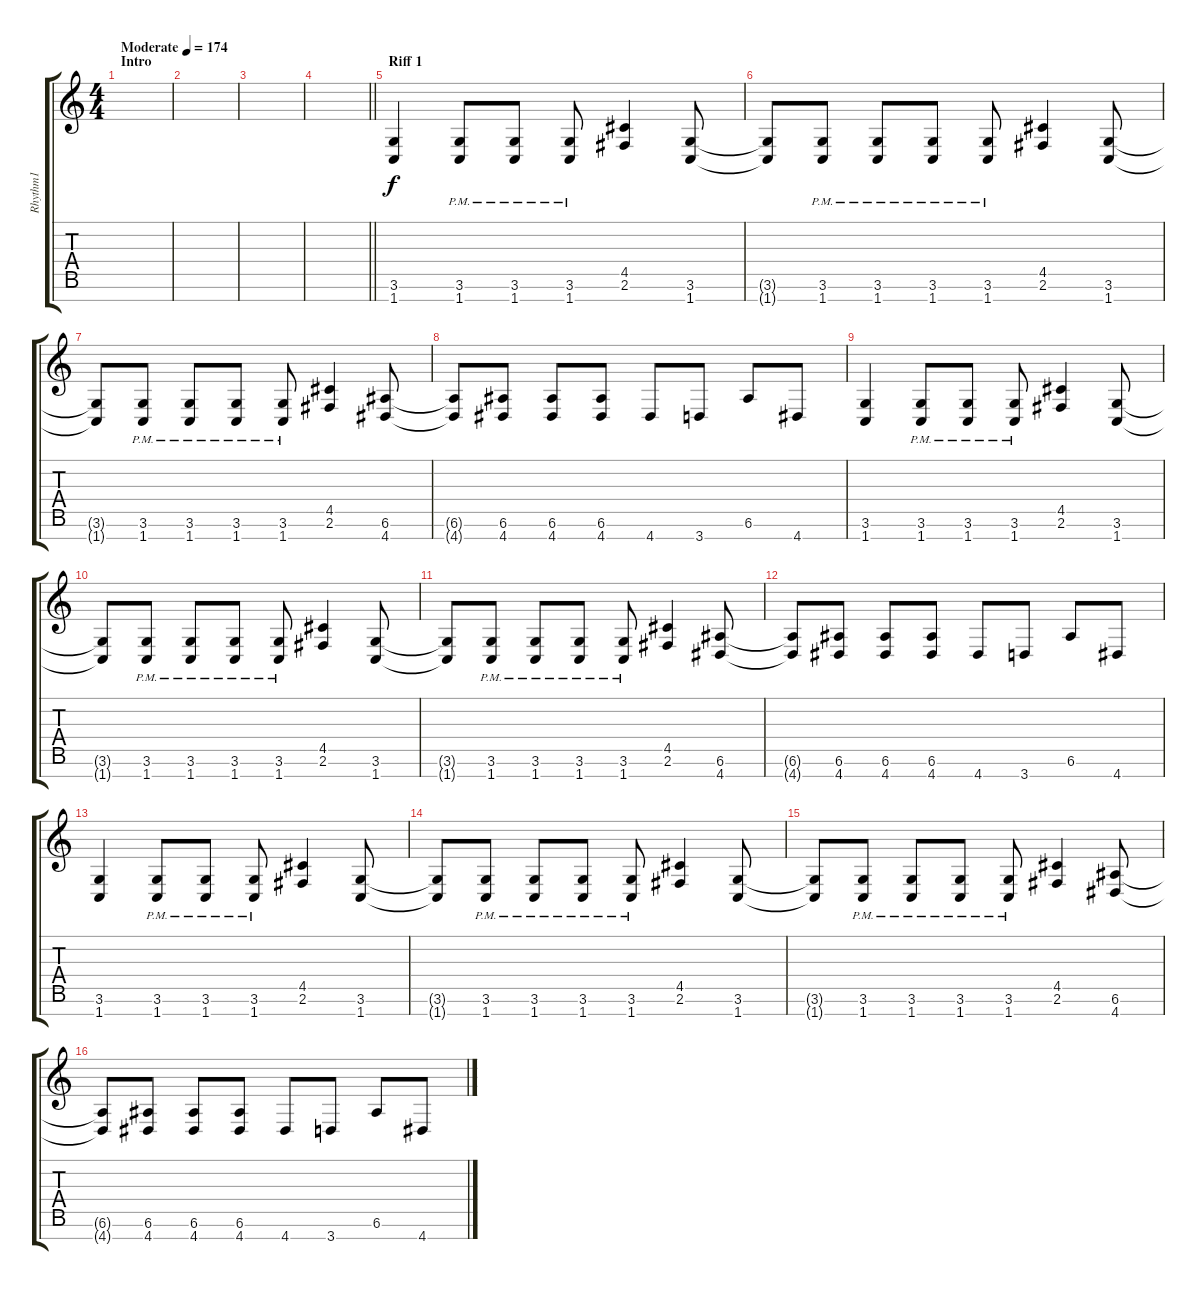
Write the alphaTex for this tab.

\track ("Rhythm1" "Rhythm1") {instrument distortionguitar}
\staff {score tabs}
\tuning (E4 B3 G3 D3 A2 E2 B1) {hide}
\ts (4 4)
\section ("" "Intro")
\tempo (174 "Moderate")
\clef g2
\ks c
|
|
|
\barLineRight lightlight
|
\section ("" "Riff 1")
(3.6 1.7).4 (3.6{pm} 1.7{pm}).8 (3.6{pm} 1.7{pm}).8 (3.6{pm} 1.7{pm}).8 (4.5 2.6).4 (3.6 1.7).8 |
(3.6{t} 1.7{t}).8 (3.6{pm} 1.7{pm}).8 (3.6{pm} 1.7{pm}).8 (3.6{pm} 1.7{pm}).8 (3.6{pm} 1.7{pm}).8 (4.5 2.6).4 (3.6 1.7).8 |
(3.6{t} 1.7{t}).8 (3.6{pm} 1.7{pm}).8 (3.6{pm} 1.7{pm}).8 (3.6{pm} 1.7{pm}).8 (3.6{pm} 1.7{pm}).8 (4.5 2.6).4 (6.6 4.7).8 |
(6.6{t} 4.7{t}).8 (6.6 4.7).8 (6.6 4.7).8 (6.6 4.7).8 4.7.8 3.7.8 6.6.8 4.7.8 |
(3.6 1.7).4 (3.6{pm} 1.7{pm}).8 (3.6{pm} 1.7{pm}).8 (3.6{pm} 1.7{pm}).8 (4.5 2.6).4 (3.6 1.7).8 |
(3.6{t} 1.7{t}).8 (3.6{pm} 1.7{pm}).8 (3.6{pm} 1.7{pm}).8 (3.6{pm} 1.7{pm}).8 (3.6{pm} 1.7{pm}).8 (4.5 2.6).4 (3.6 1.7).8 |
(3.6{t} 1.7{t}).8 (3.6{pm} 1.7{pm}).8 (3.6{pm} 1.7{pm}).8 (3.6{pm} 1.7{pm}).8 (3.6{pm} 1.7{pm}).8 (4.5 2.6).4 (6.6 4.7).8 |
(6.6{t} 4.7{t}).8 (6.6 4.7).8 (6.6 4.7).8 (6.6 4.7).8 4.7.8 3.7.8 6.6.8 4.7.8 |
(3.6 1.7).4 (3.6{pm} 1.7{pm}).8 (3.6{pm} 1.7{pm}).8 (3.6{pm} 1.7{pm}).8 (4.5 2.6).4 (3.6 1.7).8 |
(3.6{t} 1.7{t}).8 (3.6{pm} 1.7{pm}).8 (3.6{pm} 1.7{pm}).8 (3.6{pm} 1.7{pm}).8 (3.6{pm} 1.7{pm}).8 (4.5 2.6).4 (3.6 1.7).8 |
(3.6{t} 1.7{t}).8 (3.6{pm} 1.7{pm}).8 (3.6{pm} 1.7{pm}).8 (3.6{pm} 1.7{pm}).8 (3.6{pm} 1.7{pm}).8 (4.5 2.6).4 (6.6 4.7).8 |
(6.6{t} 4.7{t}).8 (6.6 4.7).8 (6.6 4.7).8 (6.6 4.7).8 4.7.8 3.7.8 6.6.8 4.7.8
